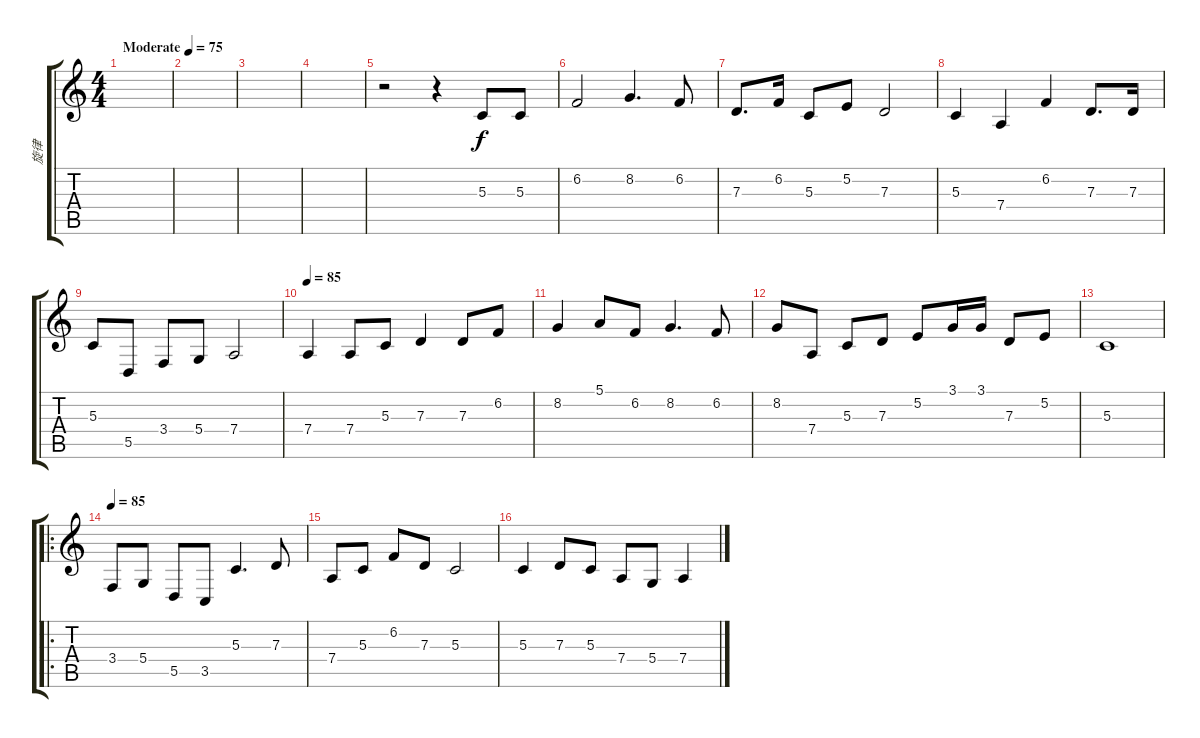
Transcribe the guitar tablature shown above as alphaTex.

\track ("旋律" "旋律") {instrument violin}
\staff {score tabs}
\tuning (E4 B3 G3 D3 A2 E2) {hide}
\ts (4 4)
\tempo (75 "Moderate")
\tempo 100
\tempo (75 "Moderate")
\clef g2
\ks c
|
|
|
|
r.2 r.4 5.3.8 5.3.8 |
6.2.2 8.2.4{d} 6.2.8 |
7.3.8{d txt ""} 6.2.16 5.3.8 5.2.8 7.3.2 |
5.3.4 7.4.4 6.2.4 7.3.8{d} 7.3.16 |
5.3.8 5.5.8 3.4.8 5.4.8 7.4.2 |
\tempo 85
7.4.4 7.4.8 5.3.8 7.3.4 7.3.8 6.2.8 |
8.2.4 5.1.8 6.2.8 8.2.4{d} 6.2.8 |
8.2.8 7.4.8 5.3.8 7.3.8 5.2.8 3.1.16 3.1.16 7.3.8 5.2.8 |
5.3.1 |
\ro
\tempo 85
3.4.8 5.4.8 5.5.8 3.5.8 5.3.4{d} 7.3.8 |
7.4.8 5.3.8 6.2.8 7.3.8 5.3.2 |
5.3.4 7.3.8 5.3.8 7.4.8 5.4.8 7.4.4
